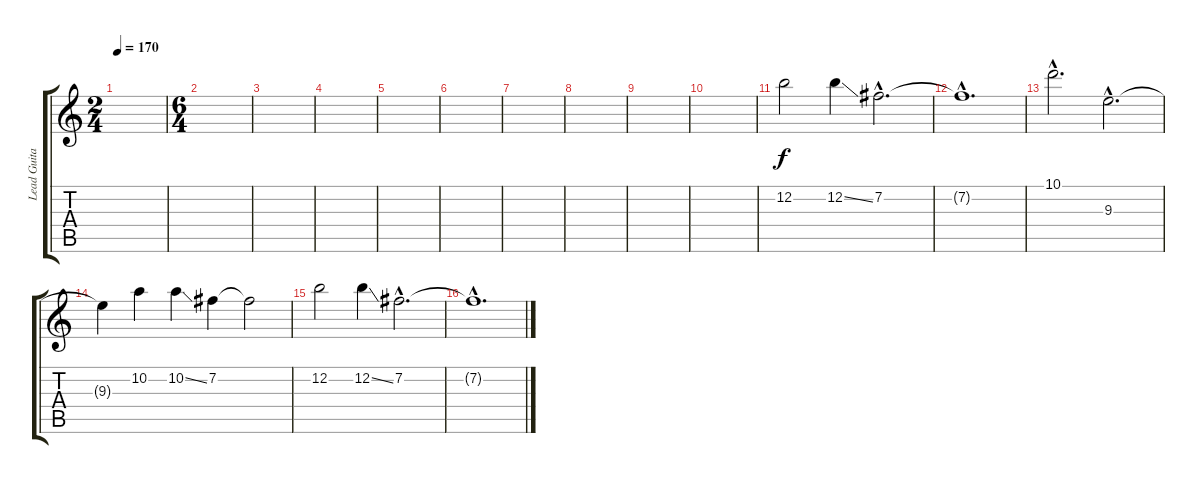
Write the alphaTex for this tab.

\track ("Lead Guitar II" "Lead Guita") {instrument distortionguitar}
\staff {score tabs}
\tuning (E4 B3 G3 D3 A2 E2) {hide}
\ts (2 4)
\tempo 170
\clef g2
\ks c
|
\ts (6 4)
|
|
|
|
|
|
|
|
|
12.2.2 12.2{ss}.4 7.2{hac}.2{d} |
7.2{hac t}.1{d} |
10.1{hac}.2{d} 9.3{hac}.2{d} |
9.3{t}.4 10.2.4 10.2{ss}.4 7.2.4 7.2{t}.2 |
12.2.2 12.2{ss}.4 7.2{hac}.2{d} |
7.2{hac t}.1{d}
